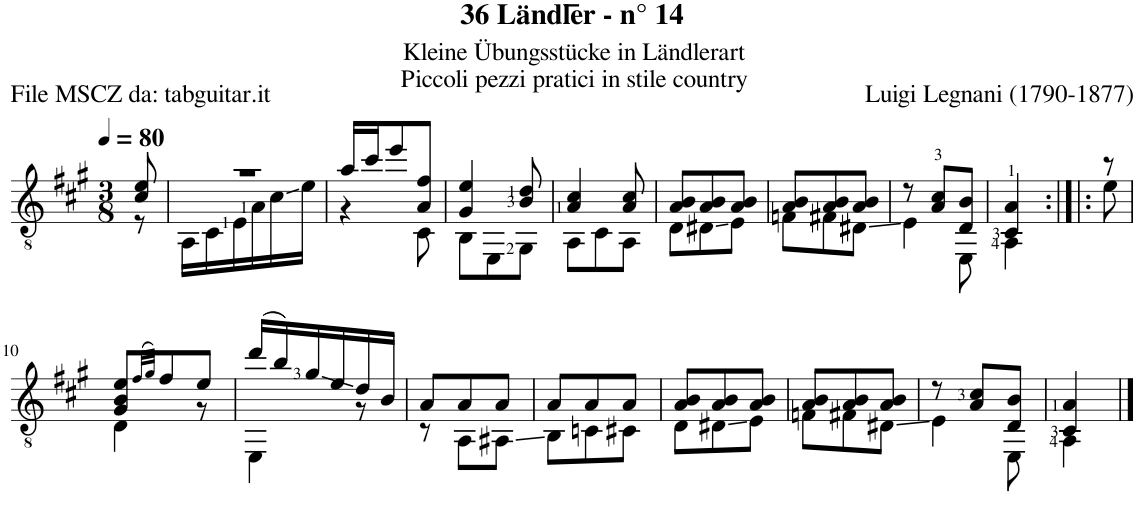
**kern
*part1
*staff1
*I"Guitar
*I'Guit.
*clefGv2
*k[f#c#g#]
*M3/8
*MM80
=
*^
8c#/ 8e/	8r
=1	=1
4.r	16AA\LL
.	16C#\
.	16E\
.	16A\
.	16c#\
.	16e\JJ
=2	=2
16a/LL	4r
16cc#/J	.
8ee/	.
8A/ 8f#/J	8C#\
=3	=3
4G#/ 4e/	8BB\L
.	8EE\
8B/ 8d/	8GG#\J
=4	=4
4A/ 4c#/	8AA\L
.	8C#\
8A/ 8c#/	8AA\J
=5	=5
8A/ 8B/L	8D\L
8A/ 8B/	8D#X\
8A/ 8B/J	8E\J
=6	=6
8A/ 8B/L	8Fn\L
8A/ 8B/	8F#X\
8A/ 8B/J	8D#X\J
=7	=7
8r	4E\
8A/ 8c#/L	.
8D/ 8B/J	8EE\
=8	=8
4C#/ 4A/	4AA\
=9:|!|:	=9:|!|:
8r	8e\
!!LO:LB:g=z	!!
=10	=10
8G#/ 8B/ 8e/L	4D\
(32qf#/LLL	.
32qg#/JJJ)	.
8f#/	.
8e/J	8r
=11	=11
(16dd/LL	4EE\
16b/)	.
16g#/	.
16e/	.
16d/	8r
16B/JJ	.
=12	=12
8A/L	8r
8A/	8AA\L
8A/J	8AA#X\J
=13	=13
8A/L	8BB\L
8A/	8Cn\
8A/J	8C#X\J
=14	=14
8A/ 8B/L	8D\L
8A/ 8B/	8D#X\
8A/ 8B/J	8E\J
=15	=15
8A/ 8B/L	8Fn\L
8A/ 8B/	8F#X\
8A/ 8B/J	8D#X\J
=16	=16
8r	4E\
8A/ 8c#/L	.
8D/ 8B/J	8EE\
=17	=17
4C#/ 4A/	4AA\
*v	*v
==
*-
